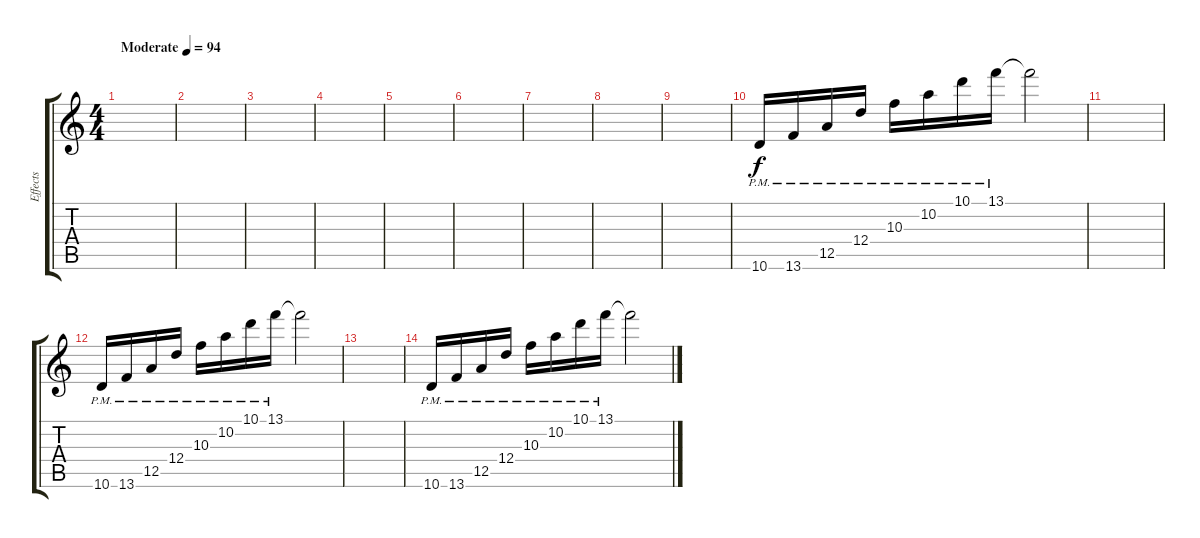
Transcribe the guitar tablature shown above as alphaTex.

\track ("Effects" "Effects") {instrument acousticguitarsteel}
\staff {score tabs}
\tuning (E4 B3 G3 D3 A2 E2) {hide}
\ts (4 4)
\tempo (94 "Moderate")
\clef g2
\ks c
|
|
|
|
|
|
|
|
|
10.6{pm}.16 13.6{pm}.16 12.5{pm}.16 12.4{pm}.16 10.3{pm}.16 10.2{pm}.16 10.1{pm}.16 13.1{pm}.16 13.1{t}.2 |
|
10.6{pm}.16 13.6{pm}.16 12.5{pm}.16 12.4{pm}.16 10.3{pm}.16 10.2{pm}.16 10.1{pm}.16 13.1{pm}.16 13.1{t}.2 |
|
10.6{pm}.16 13.6{pm}.16 12.5{pm}.16 12.4{pm}.16 10.3{pm}.16 10.2{pm}.16 10.1{pm}.16 13.1{pm}.16 13.1{t}.2
